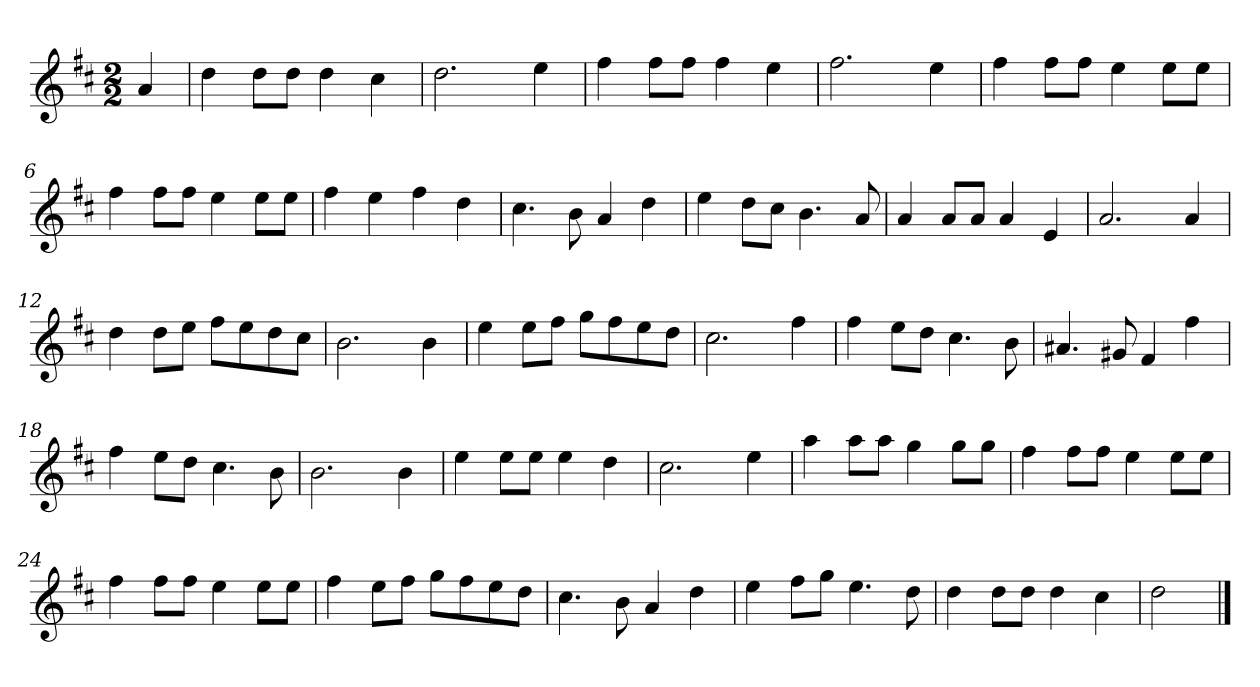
**kern
*part1
*staff1
*k[f#c#]
*M2/2
*MM120
=
4a
=1
4dd
8ddL
8ddJ
4dd
4cc#
=2
2.dd
4ee
=3
4ff#
8ff#L
8ff#J
4ff#
4ee
=4
2.ff#
4ee
=5
4ff#
8ff#L
8ff#J
4ee
8eeL
8eeJ
=6
4ff#
8ff#L
8ff#J
4ee
8eeL
8eeJ
=7
4ff#
4ee
4ff#
4dd
=8
4.cc#
8b
4a
4dd
=9
4ee
8ddL
8cc#J
4.b
8a
=10
4a
8aL
8aJ
4a
4e
=11
2.a
4a
=12
4dd
8ddL
8eeJ
8ff#L
8ee
8dd
8cc#J
=13
2.b
4b
=14
4ee
8eeL
8ff#J
8ggL
8ff#
8ee
8ddJ
=15
2.cc#
4ff#
=16
4ff#
8eeL
8ddJ
4.cc#
8b
=17
4.a#X
8g#X
4f#
4ff#
=18
4ff#
8eeL
8ddJ
4.cc#
8b
=19
2.b
4b
=20
4ee
8eeL
8eeJ
4ee
4dd
=21
2.cc#
4ee
=22
4aa
8aaL
8aaJ
4gg
8ggL
8ggJ
=23
4ff#
8ff#L
8ff#J
4ee
8eeL
8eeJ
=24
4ff#
8ff#L
8ff#J
4ee
8eeL
8eeJ
=25
4ff#
8eeL
8ff#J
8ggL
8ff#
8ee
8ddJ
=26
4.cc#
8b
4a
4dd
=27
4ee
8ff#L
8ggJ
4.ee
8dd
=28
4dd
8ddL
8ddJ
4dd
4cc#
=29
2dd
==
*-
